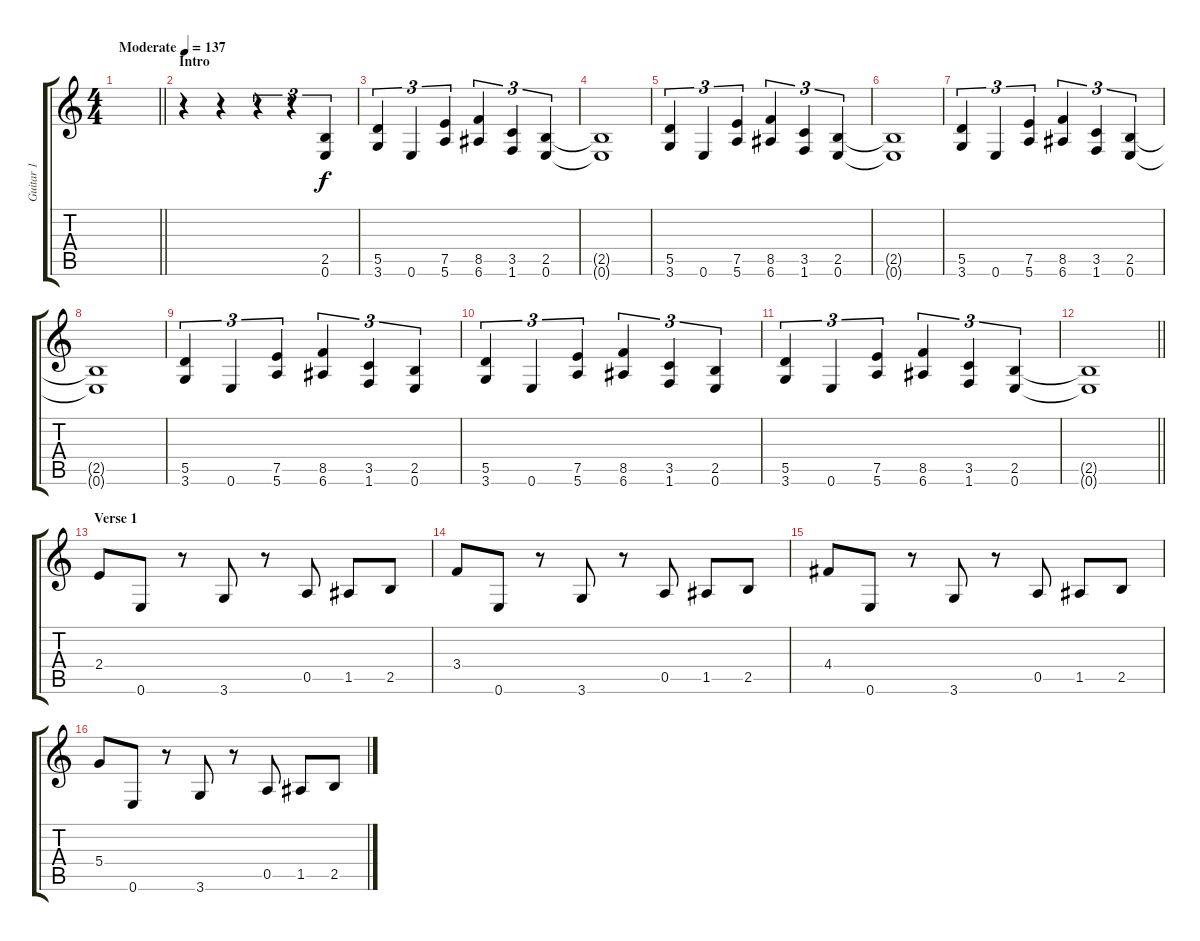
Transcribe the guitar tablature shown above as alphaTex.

\track ("Guitar 1" "Guitar 1") {instrument distortionguitar}
\staff {score tabs}
\tuning (E4 B3 G3 D3 A2 E2) {hide}
\ts (4 4)
\tempo (137 "Moderate")
\clef g2
\barLineRight lightlight
\ks c
|
\section ("" "Intro")
r.4 r.4 r.4{tu (3 2)} r.4{tu (3 2)} (2.5 0.6).4{tu (3 2)} |
(5.5 3.6).4{tu (3 2)} 0.6.4{tu (3 2)} (7.5 5.6).4{tu (3 2)} (8.5 6.6).4{tu (3 2)} (3.5 1.6).4{tu (3 2)} (2.5 0.6).4{tu (3 2)} |
(2.5{t} 0.6{t}).1 |
(5.5 3.6).4{tu (3 2)} 0.6.4{tu (3 2)} (7.5 5.6).4{tu (3 2)} (8.5 6.6).4{tu (3 2)} (3.5 1.6).4{tu (3 2)} (2.5 0.6).4{tu (3 2)} |
(2.5{t} 0.6{t}).1 |
(5.5 3.6).4{tu (3 2)} 0.6.4{tu (3 2)} (7.5 5.6).4{tu (3 2)} (8.5 6.6).4{tu (3 2)} (3.5 1.6).4{tu (3 2)} (2.5 0.6).4{tu (3 2)} |
(2.5{t} 0.6{t}).1 |
(5.5 3.6).4{tu (3 2)} 0.6.4{tu (3 2)} (7.5 5.6).4{tu (3 2)} (8.5 6.6).4{tu (3 2)} (3.5 1.6).4{tu (3 2)} (2.5 0.6).4{tu (3 2)} |
(5.5 3.6).4{tu (3 2)} 0.6.4{tu (3 2)} (7.5 5.6).4{tu (3 2)} (8.5 6.6).4{tu (3 2)} (3.5 1.6).4{tu (3 2)} (2.5 0.6).4{tu (3 2)} |
(5.5 3.6).4{tu (3 2)} 0.6.4{tu (3 2)} (7.5 5.6).4{tu (3 2)} (8.5 6.6).4{tu (3 2)} (3.5 1.6).4{tu (3 2)} (2.5 0.6).4{tu (3 2)} |
\barLineRight lightlight
(2.5{t} 0.6{t}).1 |
\section ("" "Verse 1")
2.4.8 0.6.8 r.8 3.6.8 r.8 0.5.8 1.5.8 2.5.8 |
3.4.8 0.6.8 r.8 3.6.8 r.8 0.5.8 1.5.8 2.5.8 |
4.4.8 0.6.8 r.8 3.6.8 r.8 0.5.8 1.5.8 2.5.8 |
5.4.8 0.6.8 r.8 3.6.8 r.8 0.5.8 1.5.8 2.5.8
